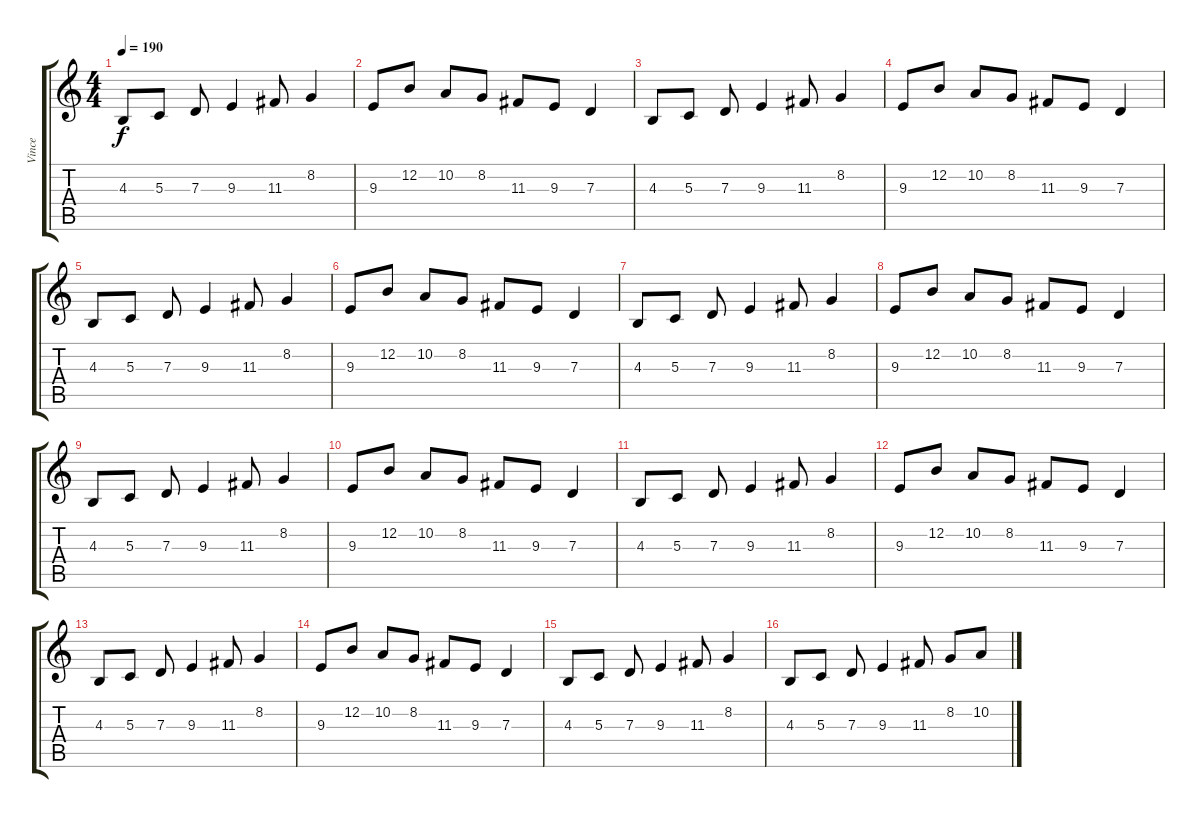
\track ("Vince" "Vince") {instrument lead1square}
\staff {score tabs}
\tuning (E4 B3 G3 D3 A2 E2) {hide}
\ts (4 4)
\tempo 190
\clef g2
\ks c
4.3.8{dy f} 5.3.8 7.3.8 9.3.4 11.3.8 8.2.4 |
9.3.8 12.2.8 10.2.8 8.2.8 11.3.8 9.3.8 7.3.4 |
4.3.8 5.3.8 7.3.8 9.3.4 11.3.8 8.2.4 |
9.3.8 12.2.8 10.2.8 8.2.8 11.3.8 9.3.8 7.3.4 |
4.3.8 5.3.8 7.3.8 9.3.4 11.3.8 8.2.4 |
9.3.8 12.2.8 10.2.8 8.2.8 11.3.8 9.3.8 7.3.4 |
4.3.8 5.3.8 7.3.8 9.3.4 11.3.8 8.2.4 |
9.3.8 12.2.8 10.2.8 8.2.8 11.3.8 9.3.8 7.3.4 |
4.3.8 5.3.8 7.3.8 9.3.4 11.3.8 8.2.4 |
9.3.8 12.2.8 10.2.8 8.2.8 11.3.8 9.3.8 7.3.4 |
4.3.8 5.3.8 7.3.8 9.3.4 11.3.8 8.2.4 |
9.3.8 12.2.8 10.2.8 8.2.8 11.3.8 9.3.8 7.3.4 |
4.3.8 5.3.8 7.3.8 9.3.4 11.3.8 8.2.4 |
9.3.8 12.2.8 10.2.8 8.2.8 11.3.8 9.3.8 7.3.4 |
4.3.8 5.3.8 7.3.8 9.3.4 11.3.8 8.2.4 |
4.3.8 5.3.8 7.3.8 9.3.4 11.3.8 8.2.8 10.2.8
